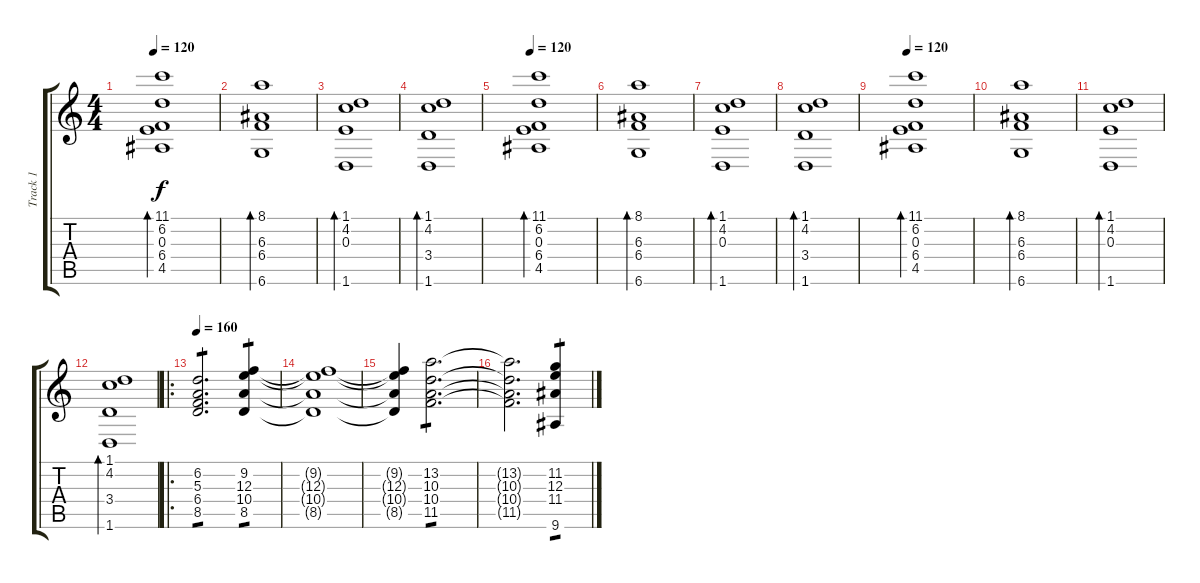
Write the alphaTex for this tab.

\track ("Track 1" "Track 1") {instrument electricguitarjazz}
\staff {score tabs}
\tuning (Db4 Ab3 E3 B2 Gb2 Db2) {hide}
\ts (4 4)
\tempo 120
\clef g2
\ks c
(11.1 6.2 0.3 6.4 4.5).1{bd 240 dy f volume 16 instrument pad1newage} |
(8.1 6.3 6.4 6.6).1{bd 480} |
(1.1 4.2 0.3 1.6).1{bd 480} |
(1.1 4.2 3.4 1.6).1{bd 480} |
\tempo 120
(11.1 6.2 0.3 6.4 4.5).1{bd 240 volume 16 instrument pad1newage} |
(8.1 6.3 6.4 6.6).1{bd 480} |
(1.1 4.2 0.3 1.6).1{bd 480} |
(1.1 4.2 3.4 1.6).1{bd 480} |
\tempo 120
(11.1 6.2 0.3 6.4 4.5).1{bd 240 volume 16 instrument pad1newage} |
(8.1 6.3 6.4 6.6).1{bd 480} |
(1.1 4.2 0.3 1.6).1{bd 480} |
(1.1 4.2 3.4 1.6).1{bd 480} |
\ro
\tempo 160
(6.2 5.3 6.4 8.5).2{d tp 1 instrument overdrivenguitar} (9.2 12.3 10.4 8.5).4{tp 1} |
(9.2{t} 12.3{t} 10.4{t} 8.5{t}).1 |
(9.2{t} 12.3{t} 10.4{t} 8.5{t}).4 (13.2 10.3 10.4 11.5).2{d tp 1} |
(13.2{t} 10.3{t} 10.4{t} 11.5{t}).2{d} (11.2 12.3 11.4 9.6).4{tp 1}
